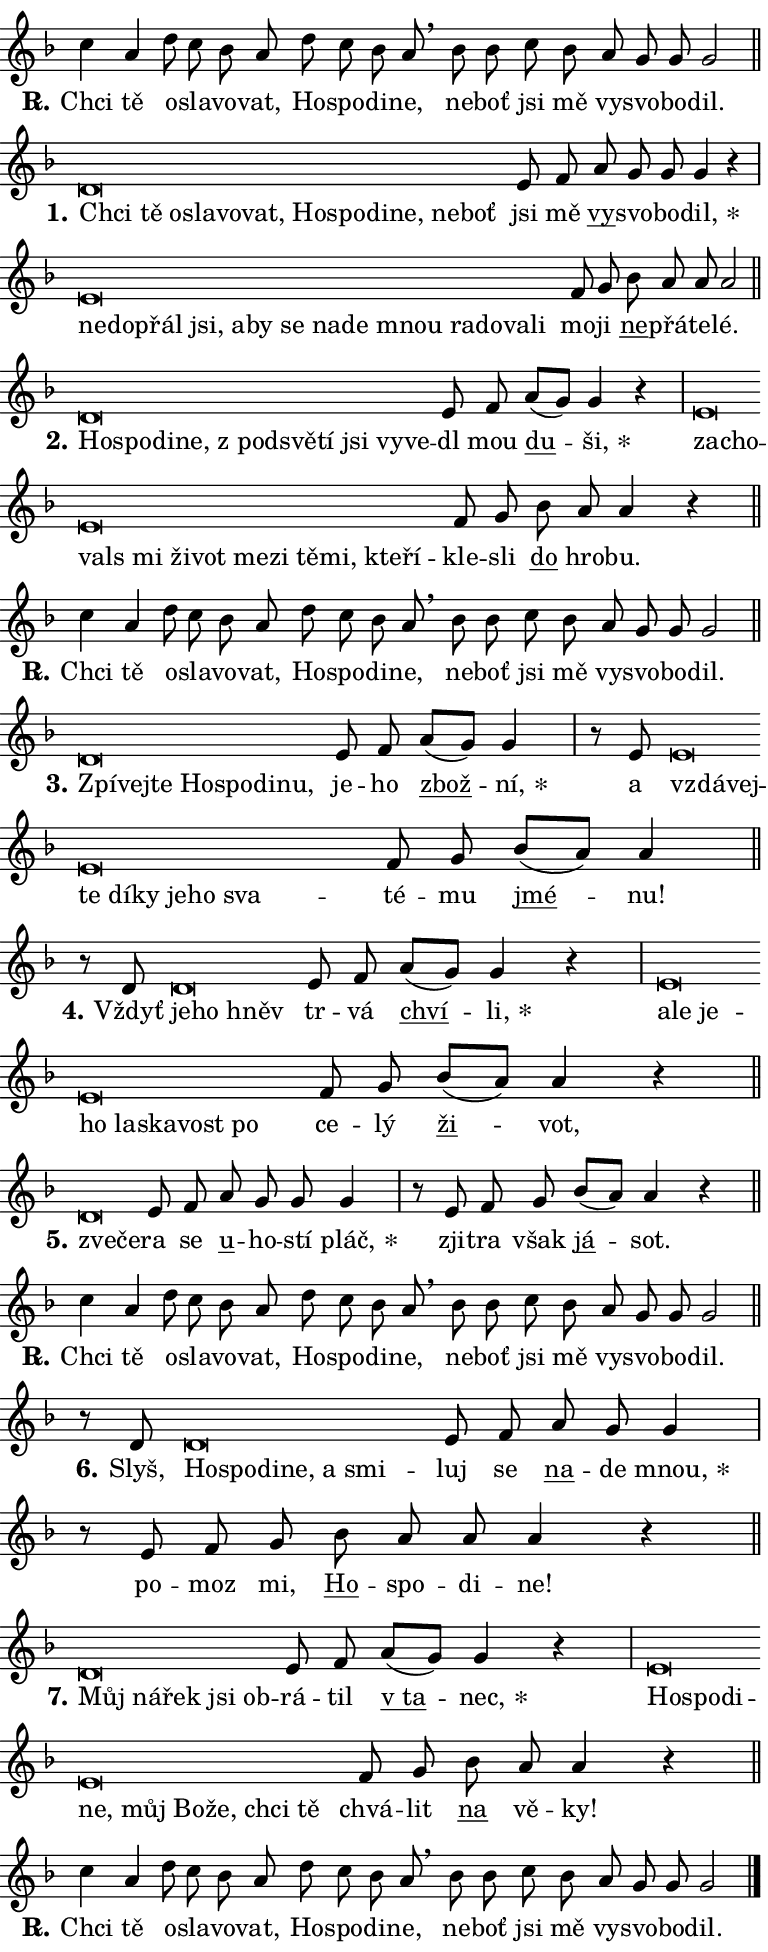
\version "2.24.0"
\header { tagline = "" }
\paper {
  indent = 0\cm
  top-margin = 0\cm
  right-margin = 0.13\cm % to fit lyric hyphens
  bottom-margin = 0\cm
  left-margin = 0\cm
  paper-width = 13\cm
  page-breaking = #ly:one-page-breaking
  system-system-spacing.basic-distance = #11
  score-system-spacing.basic-distance = #11
  ragged-last = ##f
}


%% Author: Thomas Morley
%% https://lists.gnu.org/archive/html/lilypond-user/2020-05/msg00002.html
#(define (line-position grob)
"Returns position of @var[grob} in current system:
   @code{'start}, if at first time-step
   @code{'end}, if at last time-step
   @code{'middle} otherwise
"
  (let* ((col (ly:item-get-column grob))
         (ln (ly:grob-object col 'left-neighbor))
         (rn (ly:grob-object col 'right-neighbor))
         (col-to-check-left (if (ly:grob? ln) ln col))
         (col-to-check-right (if (ly:grob? rn) rn col))
         (break-dir-left
           (and
             (ly:grob-property col-to-check-left 'non-musical #f)
             (ly:item-break-dir col-to-check-left)))
         (break-dir-right
           (and
             (ly:grob-property col-to-check-right 'non-musical #f)
             (ly:item-break-dir col-to-check-right))))
        (cond ((eqv? 1 break-dir-left) 'start)
              ((eqv? -1 break-dir-right) 'end)
              (else 'middle))))

#(define (tranparent-at-line-position vctor)
  (lambda (grob)
  "Relying on @code{line-position} select the relevant enry from @var{vctor}.
Used to determine transparency,"
    (case (line-position grob)
      ((end) (not (vector-ref vctor 0)))
      ((middle) (not (vector-ref vctor 1)))
      ((start) (not (vector-ref vctor 2))))))

noteHeadBreakVisibility =
#(define-music-function (break-visibility)(vector?)
"Makes @code{NoteHead}s transparent relying on @var{break-visibility}"
#{
  \override NoteHead.transparent =
    #(tranparent-at-line-position break-visibility)
#})

#(define delete-ledgers-for-transparent-note-heads
  (lambda (grob)
    "Reads whether a @code{NoteHead} is transparent.
If so this @code{NoteHead} is removed from @code{'note-heads} from
@var{grob}, which is supposed to be @code{LedgerLineSpanner}.
As a result ledgers are not printed for this @code{NoteHead}"
    (let* ((nhds-array (ly:grob-object grob 'note-heads))
           (nhds-list
             (if (ly:grob-array? nhds-array)
                 (ly:grob-array->list nhds-array)
                 '()))
           ;; Relies on the transparent-property being done before
           ;; Staff.LedgerLineSpanner.after-line-breaking is executed.
           ;; This is fragile ...
           (to-keep
             (remove
               (lambda (nhd)
                 (ly:grob-property nhd 'transparent #f))
               nhds-list)))
      ;; TODO find a better method to iterate over grob-arrays, similiar
      ;; to filter/remove etc for lists
      ;; For now rebuilt from scratch
      (set! (ly:grob-object grob 'note-heads)  '())
      (for-each
        (lambda (nhd)
          (ly:pointer-group-interface::add-grob grob 'note-heads nhd))
        to-keep))))

squashNotes = {
  \override NoteHead.X-extent = #'(-0.2 . 0.2)
  \override NoteHead.Y-extent = #'(-0.75 . 0)
  \override NoteHead.stencil =
    #(lambda (grob)
       (let ((pos (ly:grob-property grob 'staff-position)))
         (begin
           (if (< pos -7) (display "ERROR: Lower brevis then expected\n") (display ""))
           (if (<= pos -6) ly:text-interface::print ly:note-head::print))))
}
unSquashNotes = {
  \revert NoteHead.X-extent
  \revert NoteHead.Y-extent
  \revert NoteHead.stencil
}

hideNotes = \noteHeadBreakVisibility #begin-of-line-visible
unHideNotes = \noteHeadBreakVisibility #all-visible

% work-around for resetting accidentals
% https://lilypond.org/doc/v2.23/Documentation/notation/displaying-rhythms#unmetered-music
cadenzaMeasure = {
  \cadenzaOff
  \partial 1024 s1024
  \cadenzaOn
}

#(define-markup-command (accent layout props text) (markup?)
  "Underline accented syllable"
  (interpret-markup layout props
    #{\markup \override #'(offset . 4.3) \underline { #text }#}))

responsum = \markup \concat {
  "R" \hspace #-1.05 \path #0.1 #'((moveto 0 0.07) (lineto 0.9 0.8)) \hspace #0.05 "."
}

spaceSize = #0.6828661417322834 % exact space size for TeX Gyre Schola

\layout {
  \context {
    \Staff
    \remove "Time_signature_engraver"
    \override LedgerLineSpanner.after-line-breaking = #delete-ledgers-for-transparent-note-heads
  }
  \context {
    \Lyrics {
      \override LyricSpace.minimum-distance = \spaceSize
      \override LyricText.font-name = #"TeX Gyre Schola"
      \override LyricText.font-size = 1
      \override StanzaNumber.font-name = #"TeX Gyre Schola Bold"
      \override StanzaNumber.font-size = 1
    }
  }
  \context {
    \Score 
    \override NoteHead.text =
      #(lambda (grob) 
        (let ((pos (ly:grob-property grob 'staff-position)))
          #{\markup {
            \combine
              \halign #-0.55 \raise #(if (= pos -6) 0 0.5) \override #'(thickness . 2) \draw-line #'(3.2 . 0)
              \musicglyph "noteheads.sM1"
          }#}))
  }
}

% magnetic-lyrics.ily
%
%   written by
%     Jean Abou Samra <jean@abou-samra.fr>
%     Werner Lemberg <wl@gnu.org>
%
%   adapted by
%     Jiri Hon <jiri.hon@gmail.com>
%
% Version 2022-Apr-15

% https://www.mail-archive.com/lilypond-user@gnu.org/msg149350.html

#(define (Left_hyphen_pointer_engraver context)
   "Collect syllable-hyphen-syllable occurrences in lyrics and store
them in properties.  This engraver only looks to the left.  For
example, if the lyrics input is @code{foo -- bar}, it does the
following.

@itemize @bullet
@item
Set the @code{text} property of the @code{LyricHyphen} grob between
@q{foo} and @q{bar} to @code{foo}.

@item
Set the @code{left-hyphen} property of the @code{LyricText} grob with
text @q{foo} to the @code{LyricHyphen} grob between @q{foo} and
@q{bar}.
@end itemize

Use this auxiliary engraver in combination with the
@code{lyric-@/text::@/apply-@/magnetic-@/offset!} hook."
   (let ((hyphen #f)
         (text #f))
     (make-engraver
      (acknowledgers
       ((lyric-syllable-interface engraver grob source-engraver)
        (set! text grob)))
      (end-acknowledgers
       ((lyric-hyphen-interface engraver grob source-engraver)
        ;(when (not (grob::has-interface grob 'lyric-space-interface))
          (set! hyphen grob)));)
      ((stop-translation-timestep engraver)
       (when (and text hyphen)
         (ly:grob-set-object! text 'left-hyphen hyphen))
       (set! text #f)
       (set! hyphen #f)))))

#(define (lyric-text::apply-magnetic-offset! grob)
   "If the space between two syllables is less than the value in
property @code{LyricText@/.details@/.squash-threshold}, move the right
syllable to the left so that it gets concatenated with the left
syllable.

Use this function as a hook for
@code{LyricText@/.after-@/line-@/breaking} if the
@code{Left_@/hyphen_@/pointer_@/engraver} is active."
   (let ((hyphen (ly:grob-object grob 'left-hyphen #f)))
     (when hyphen
       (let ((left-text (ly:spanner-bound hyphen LEFT)))
         (when (grob::has-interface left-text 'lyric-syllable-interface)
           (let* ((common (ly:grob-common-refpoint grob left-text X))
                  (this-x-ext (ly:grob-extent grob common X))
                  (left-x-ext
                   (begin
                     ;; Trigger magnetism for left-text.
                     (ly:grob-property left-text 'after-line-breaking)
                     (ly:grob-extent left-text common X)))
                  ;; `delta` is the gap width between two syllables.
                  (delta (- (interval-start this-x-ext)
                            (interval-end left-x-ext)))
                  (details (ly:grob-property grob 'details))
                  (threshold (assoc-get 'squash-threshold details 0.2)))
             (when (< delta threshold)
               (let* (;; We have to manipulate the input text so that
                      ;; ligatures crossing syllable boundaries are not
                      ;; disabled.  For languages based on the Latin
                      ;; script this is essentially a beautification.
                      ;; However, for non-Western scripts it can be a
                      ;; necessity.
                      (lt (ly:grob-property left-text 'text))
                      (rt (ly:grob-property grob 'text))
                      (is-space (grob::has-interface hyphen 'lyric-space-interface))
                      (space (if is-space " " ""))
                      (extra-delta (if is-space spaceSize 0))
                      ;; Append new syllable.
                      (ltrt-space (if (and (string? lt) (string? rt))
                                (string-append lt space rt)
                                (make-concat-markup (list lt space rt))))
                      ;; Right-align `ltrt` to the right side.
                      (ltrt-space-markup (grob-interpret-markup
                               grob
                               (make-translate-markup
                                (cons (interval-length this-x-ext) 0)
                                (make-right-align-markup ltrt-space)))))
                 (begin
                   ;; Don't print `left-text`.
                   (ly:grob-set-property! left-text 'stencil #f)
                   ;; Set text and stencil (which holds all collected
                   ;; syllables so far) and shift it to the left.
                   (ly:grob-set-property! grob 'text ltrt-space)
                   (ly:grob-set-property! grob 'stencil ltrt-space-markup)
                   (ly:grob-translate-axis! grob (- (- delta extra-delta)) X))))))))))


#(define (lyric-hyphen::displace-bounds-first grob)
   ;; Make very sure this callback isn't triggered too early.
   (let ((left (ly:spanner-bound grob LEFT))
         (right (ly:spanner-bound grob RIGHT)))
     (ly:grob-property left 'after-line-breaking)
     (ly:grob-property right 'after-line-breaking)
     (ly:lyric-hyphen::print grob)))

squashThreshold = #0.4

\layout {
  \context {
    \Lyrics
    \consists #Left_hyphen_pointer_engraver
    \override LyricText.after-line-breaking =
      #lyric-text::apply-magnetic-offset!
    \override LyricHyphen.stencil = #lyric-hyphen::displace-bounds-first
    \override LyricText.details.squash-threshold = \squashThreshold
    \override LyricHyphen.minimum-distance = 0
    \override LyricHyphen.minimum-length = \squashThreshold
  }
}

squashText = \override LyricText.details.squash-threshold = 9999
unSquashText = \override LyricText.details.squash-threshold = \squashThreshold

leftText = \override LyricText.self-alignment-X = #LEFT
unLeftText = \revert LyricText.self-alignment-X

starOffset = #(lambda (grob) 
                (let ((x_offset (ly:self-alignment-interface::aligned-on-x-parent grob)))
                  (if (= x_offset 0) 0 (+ x_offset 1.2))))

star = #(define-music-function (syllable)(string?)
"Append star separator at the end of a syllable"
#{
  \once \override LyricText.X-offset = #starOffset
  \lyricmode { \markup {
    #syllable
    \override #'((font-name . "TeX Gyre Schola Bold")) \hspace #0.2 \lower #0.65 \larger "*"
  } }
#})

starAccent = #(define-music-function (syllable)(string?)
"Append star separator at the end of a syllable and make accent"
#{
  \once \override LyricText.X-offset = #starOffset
  \lyricmode { \markup {
    \accent #syllable
    \override #'((font-name . "TeX Gyre Schola Bold")) \hspace #0.2 \lower #0.65 \larger "*"
  } }
#})

breath = #(define-music-function (syllable)(string?)
"Append breathing indicator at the end of a syllable"
#{
  \lyricmode { \markup { #syllable "+" } }
#})

optionalBreath = #(define-music-function (syllable)(string?)
"Append optional breathing indicator at the end of a syllable"
#{
  \lyricmode { \markup { #syllable "(+)" } }
#})


\score {
    <<
        \new Voice = "melody" { \cadenzaOn \key f \major \relative { c''4 a d8 c bes a \bar "" d c bes a \breathe \bar "" bes bes c bes \bar "" a g g g2 \cadenzaMeasure \bar "||" \break } }
        \new Lyrics \lyricsto "melody" { \lyricmode { \set stanza = \responsum
Chci tě o -- sla -- vo -- vat, Ho -- spo -- di -- ne, ne -- boť jsi mě vy -- svo -- bo -- dil. } }
    >>
    \layout {}
}

\score {
    <<
        \new Voice = "melody" { \cadenzaOn \key f \major \relative { \squashNotes d'\breve*1/16 \hideNotes \breve*1/16 \bar "" \breve*1/16 \bar "" \breve*1/16 \bar "" \breve*1/16 \bar "" \breve*1/16 \bar "" \breve*1/16 \bar "" \breve*1/16 \bar "" \breve*1/16 \bar "" \breve*1/16 \bar "" \breve*1/16 \breve*1/16 \bar "" \unHideNotes \unSquashNotes e8 f \bar "" a g g g4 r \cadenzaMeasure \bar "|" \squashNotes e\breve*1/16 \hideNotes \breve*1/16 \bar "" \breve*1/16 \bar "" \breve*1/16 \bar "" \breve*1/16 \bar "" \breve*1/16 \bar "" \breve*1/16 \bar "" \breve*1/16 \bar "" \breve*1/16 \bar "" \breve*1/16 \bar "" \breve*1/16 \bar "" \breve*1/16 \bar "" \breve*1/16 \breve*1/16 \bar "" \unHideNotes \unSquashNotes f8 g \bar "" bes a a a2 \cadenzaMeasure \bar "||" \break } }
        \new Lyrics \lyricsto "melody" { \lyricmode { \set stanza = "1."
\leftText Chci \squashText tě o -- sla -- vo -- vat, Ho -- spo -- di -- ne, ne -- boť \unLeftText \unSquashText jsi mě \markup \accent vy -- svo -- bo -- \star dil, \leftText ne -- \squashText do -- přál jsi, a -- by se na -- de mnou ra -- do -- va -- li \unLeftText \unSquashText mo -- ji \markup \accent ne -- přá -- te -- lé. } }
    >>
    \layout {}
}

\score {
    <<
        \new Voice = "melody" { \cadenzaOn \key f \major \relative { \squashNotes d'\breve*1/16 \hideNotes \breve*1/16 \bar "" \breve*1/16 \bar "" \breve*1/16 \bar "" \breve*1/16 \bar "" \breve*1/16 \bar "" \breve*1/16 \bar "" \breve*1/16 \bar "" \breve*1/16 \breve*1/16 \bar "" \unHideNotes \unSquashNotes e8 f \bar "" a[( g)] g4 r \cadenzaMeasure \bar "|" \squashNotes e\breve*1/16 \hideNotes \breve*1/16 \bar "" \breve*1/16 \bar "" \breve*1/16 \bar "" \breve*1/16 \bar "" \breve*1/16 \bar "" \breve*1/16 \bar "" \breve*1/16 \bar "" \breve*1/16 \bar "" \breve*1/16 \bar "" \breve*1/16 \breve*1/16 \bar "" \unHideNotes \unSquashNotes f8 g \bar "" bes a a4 r \cadenzaMeasure \bar "||" \break } }
        \new Lyrics \lyricsto "melody" { \lyricmode { \set stanza = "2."
\leftText Ho -- \squashText spo -- di -- ne, "z pod" -- svě -- tí jsi vy -- ve -- \unLeftText \unSquashText dl mou \markup \accent du -- \star ši, \leftText za -- \squashText cho -- vals mi ži -- vot me -- zi tě -- mi, kte -- ří -- \unLeftText \unSquashText kle -- sli \markup \accent do hro -- bu. } }
    >>
    \layout {}
}

\score {
    <<
        \new Voice = "melody" { \cadenzaOn \key f \major \relative { c''4 a d8 c bes a \bar "" d c bes a \breathe \bar "" bes bes c bes \bar "" a g g g2 \cadenzaMeasure \bar "||" \break } }
        \new Lyrics \lyricsto "melody" { \lyricmode { \set stanza = \responsum
Chci tě o -- sla -- vo -- vat, Ho -- spo -- di -- ne, ne -- boť jsi mě vy -- svo -- bo -- dil. } }
    >>
    \layout {}
}

\score {
    <<
        \new Voice = "melody" { \cadenzaOn \key f \major \relative { \squashNotes d'\breve*1/16 \hideNotes \breve*1/16 \bar "" \breve*1/16 \bar "" \breve*1/16 \bar "" \breve*1/16 \bar "" \breve*1/16 \breve*1/16 \bar "" \unHideNotes \unSquashNotes e8 f \bar "" a[( g)] g4 \cadenzaMeasure \bar "|" r8 e \squashNotes e\breve*1/16 \hideNotes \breve*1/16 \bar "" \breve*1/16 \bar "" \breve*1/16 \bar "" \breve*1/16 \bar "" \breve*1/16 \bar "" \breve*1/16 \breve*1/16 \bar "" \unHideNotes \unSquashNotes f8 g \bar "" bes[( a)] a4 \cadenzaMeasure \bar "||" \break } }
        \new Lyrics \lyricsto "melody" { \lyricmode { \set stanza = "3."
\leftText Zpí -- \squashText vej -- te Ho -- spo -- di -- nu, \unLeftText \unSquashText je -- ho \markup \accent zbož -- \star ní, a \leftText vzdá -- \squashText vej -- te dí -- ky je -- ho sva -- \unLeftText \unSquashText té -- mu \markup \accent jmé -- nu! } }
    >>
    \layout {}
}

\score {
    <<
        \new Voice = "melody" { \cadenzaOn \key f \major \relative { r8 d' \squashNotes d\breve*1/16 \hideNotes \breve*1/16 \breve*1/16 \bar "" \unHideNotes \unSquashNotes e8 f \bar "" a[( g)] g4 r \cadenzaMeasure \bar "|" \squashNotes e\breve*1/16 \hideNotes \breve*1/16 \bar "" \breve*1/16 \bar "" \breve*1/16 \bar "" \breve*1/16 \bar "" \breve*1/16 \bar "" \breve*1/16 \breve*1/16 \bar "" \unHideNotes \unSquashNotes f8 g \bar "" bes[( a)] a4 r \cadenzaMeasure \bar "||" \break } }
        \new Lyrics \lyricsto "melody" { \lyricmode { \set stanza = "4."
Vždyť \leftText je -- \squashText ho hněv \unLeftText \unSquashText tr -- vá \markup \accent chví -- \star li, \leftText a -- \squashText le je -- ho la -- ska -- vost po \unLeftText \unSquashText ce -- lý \markup \accent ži -- vot, } }
    >>
    \layout {}
}

\score {
    <<
        \new Voice = "melody" { \cadenzaOn \key f \major \relative { \squashNotes d'\breve*1/16 \hideNotes \breve*1/16 \bar "" \unHideNotes \unSquashNotes e8 f \bar "" a g g g4 \cadenzaMeasure \bar "|" r8 e f g \bar "" bes[( a)] a4 r \cadenzaMeasure \bar "||" \break } }
        \new Lyrics \lyricsto "melody" { \lyricmode { \set stanza = "5."
\leftText zve -- \squashText če -- \unLeftText \unSquashText ra se \markup \accent u -- ho -- stí \star pláč, zji -- tra však \markup \accent já -- sot. } }
    >>
    \layout {}
}

\score {
    <<
        \new Voice = "melody" { \cadenzaOn \key f \major \relative { c''4 a d8 c bes a \bar "" d c bes a \breathe \bar "" bes bes c bes \bar "" a g g g2 \cadenzaMeasure \bar "||" \break } }
        \new Lyrics \lyricsto "melody" { \lyricmode { \set stanza = \responsum
Chci tě o -- sla -- vo -- vat, Ho -- spo -- di -- ne, ne -- boť jsi mě vy -- svo -- bo -- dil. } }
    >>
    \layout {}
}

\score {
    <<
        \new Voice = "melody" { \cadenzaOn \key f \major \relative { r8 d' \squashNotes d\breve*1/16 \hideNotes \breve*1/16 \bar "" \breve*1/16 \bar "" \breve*1/16 \bar "" \breve*1/16 \breve*1/16 \bar "" \unHideNotes \unSquashNotes e8 f \bar "" a g g4 \cadenzaMeasure \bar "|" r8 e8 f8 g \bar "" bes a a a4 r \cadenzaMeasure \bar "||" \break } }
        \new Lyrics \lyricsto "melody" { \lyricmode { \set stanza = "6."
Slyš, \leftText Ho -- \squashText spo -- di -- ne, a smi -- \unLeftText \unSquashText luj se \markup \accent na -- de \star mnou, po -- moz mi, \markup \accent Ho -- spo -- di -- ne! } }
    >>
    \layout {}
}

\score {
    <<
        \new Voice = "melody" { \cadenzaOn \key f \major \relative { \squashNotes d'\breve*1/16 \hideNotes \breve*1/16 \bar "" \breve*1/16 \bar "" \breve*1/16 \breve*1/16 \bar "" \unHideNotes \unSquashNotes e8 f \bar "" a[( g)] g4 r \cadenzaMeasure \bar "|" \squashNotes e\breve*1/16 \hideNotes \breve*1/16 \bar "" \breve*1/16 \bar "" \breve*1/16 \bar "" \breve*1/16 \bar "" \breve*1/16 \bar "" \breve*1/16 \bar "" \breve*1/16 \breve*1/16 \bar "" \unHideNotes \unSquashNotes f8 g \bar "" bes a a4 r \cadenzaMeasure \bar "||" \break } }
        \new Lyrics \lyricsto "melody" { \lyricmode { \set stanza = "7."
\leftText Můj \squashText ná -- řek jsi ob -- \unLeftText \unSquashText rá -- til \markup \accent "v ta" -- \star nec, \leftText Ho -- \squashText spo -- di -- ne, můj Bo -- že, chci tě \unLeftText \unSquashText chvá -- lit \markup \accent na vě -- ky! } }
    >>
    \layout {}
}

\score {
    <<
        \new Voice = "melody" { \cadenzaOn \key f \major \relative { c''4 a d8 c bes a \bar "" d c bes a \breathe \bar "" bes bes c bes \bar "" a g g g2 \cadenzaMeasure \bar "||" \break } \bar "|." }
        \new Lyrics \lyricsto "melody" { \lyricmode { \set stanza = \responsum
Chci tě o -- sla -- vo -- vat, Ho -- spo -- di -- ne, ne -- boť jsi mě vy -- svo -- bo -- dil. } }
    >>
    \layout {}
}
